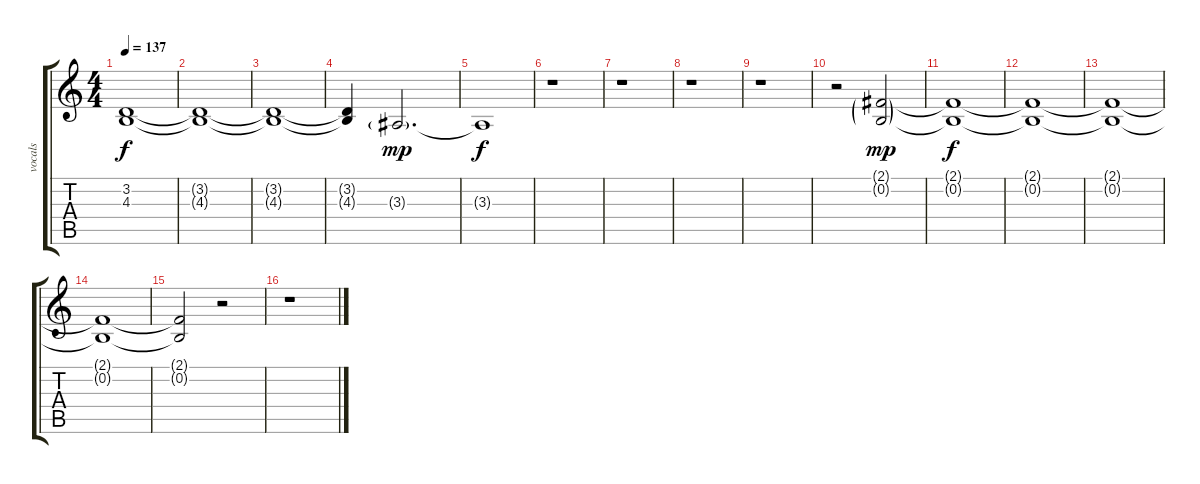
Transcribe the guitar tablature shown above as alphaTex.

\track ("vocals" "vocals") {instrument oboe}
\staff {score tabs}
\tuning (E4 B3 G3 D3 A2 E2) {hide}
\ts (4 4)
\tempo 137
\clef g2
\ks c
(3.2{t} 4.3{t}).1{dy f} |
(3.2{t} 4.3{t}).1 |
(3.2{t} 4.3{t}).1 |
(3.2{t} 4.3{t}).4 3.3{g}.2{d dy mp} |
3.3{t}.1{dy f} |
r.1 |
r.1 |
r.1 |
r.1 |
r.2 (2.1{g} 0.2{g}).2{dy mp} |
(2.1{t} 0.2{t}).1{dy f} |
(2.1{t} 0.2{t}).1 |
(2.1{t} 0.2{t}).1 |
(2.1{t} 0.2{t}).1 |
(2.1{t} 0.2{t}).2 r.2 |
r.1
